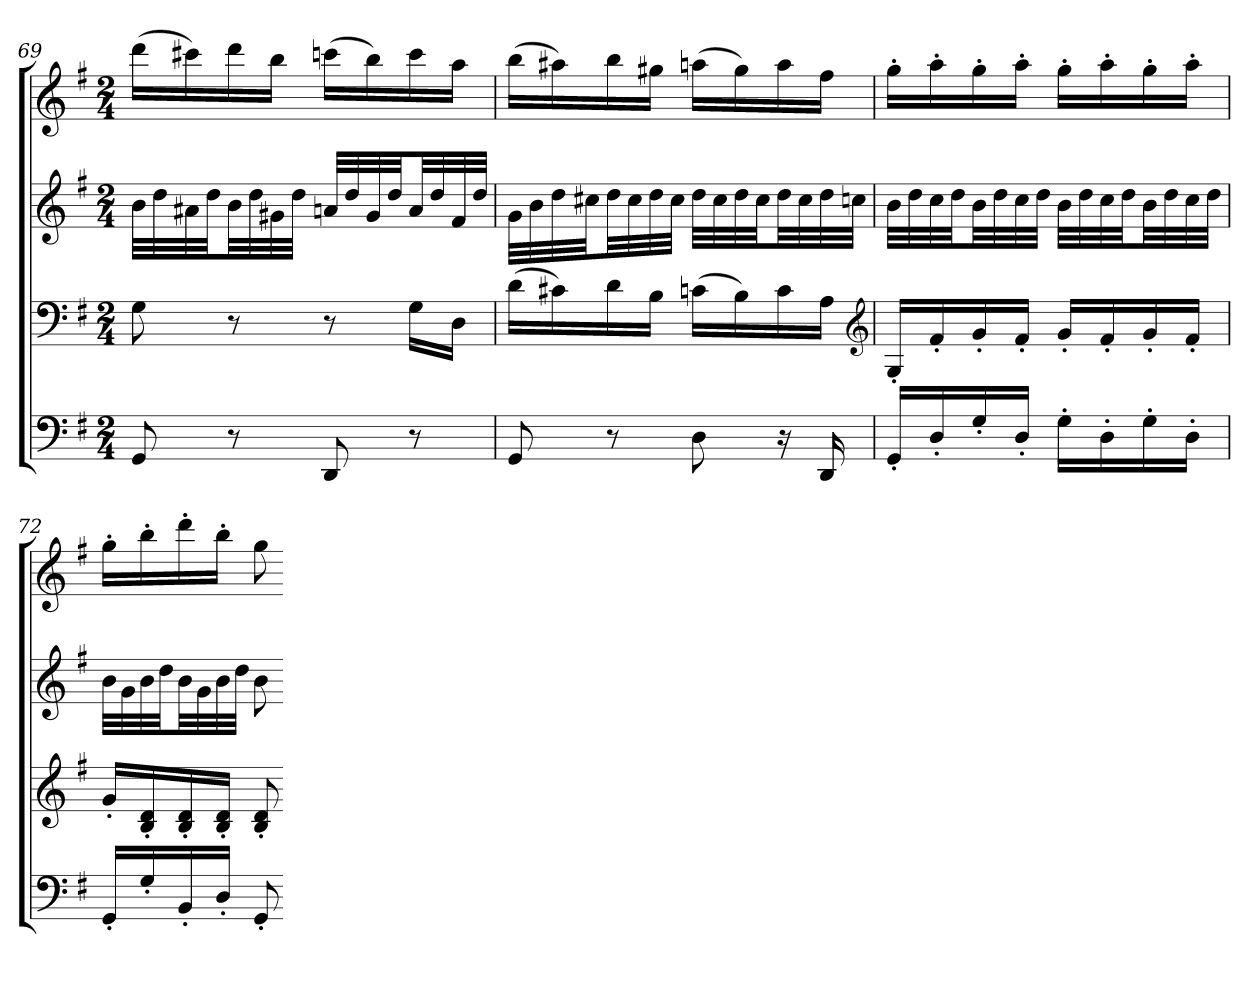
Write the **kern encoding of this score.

**kern	**kern	**kern	**kern
*part4	*part3	*part2	*part1
*staff4	*staff3	*staff2	*staff1
*clefF4	*clefF4	*clefG2	*clefG2
*k[f#]	*k[f#]	*k[f#]	*k[f#]
*G:	*G:	*G:	*G:
*M2/4	*M2/4	*M2/4	*M2/4
=69	=69	=69	=69
8GG	8G	32bLLL	(16dddLL
.	.	32dd	.
.	.	32a#X	16ccc#X)
.	.	32ddJJ	.
8r	8r	32bLL	16ddd
.	.	32dd	.
.	.	32g#X	16bbJJ
.	.	32ddJJJ	.
8DD	8r	32anLLL	(16cccnLL
.	.	32dd	.
.	.	32g#	16bb)
.	.	32ddJJ	.
8r	16GLL	32aLL	16ccc
.	.	32dd	.
.	16DJJ	32f#	16aaJJ
.	.	32ddJJJ	.
=70	=70	=70	=70
8GG	(16dLL	32gLLL	(16bbLL
.	.	32b	.
.	16c#X)	32dd	16aa#X)
.	.	32cc#XJJ	.
8r	16d	32ddLL	16bb
.	.	32cc#	.
.	16BJJ	32dd	16gg#XJJ
.	.	32cc#JJJ	.
8D	(16cnLL	32ddLLL	(16aanLL
.	.	32cc#	.
.	16B)	32dd	16gg#)
.	.	32cc#JJ	.
16r	16c	32ddLL	16aa
.	.	32cc#	.
16DD	16AJJ	32dd	16ff#JJ
.	.	32ccnJJJ	.
*	*clefG2	*	*
=71	=71	=71	=71
16GG'LL	16G'LL	32bLLL	16gg'LL
.	.	32dd	.
16D'	16f#'	32cc	16aa'
.	.	32ddJJ	.
16G'	16g'	32bLL	16gg'
.	.	32dd	.
16D'JJ	16f#'JJ	32cc	16aa'JJ
.	.	32ddJJJ	.
16G'LL	16g'LL	32bLLL	16gg'LL
.	.	32dd	.
16D'	16f#'	32cc	16aa'
.	.	32ddJJ	.
16G'	16g'	32bLL	16gg'
.	.	32dd	.
16D'JJ	16f#'JJ	32cc	16aa'JJ
.	.	32ddJJJ	.
=72	=72	=72	=72
16GG'LL	16g'LL	32bLLL	16gg'LL
.	.	32g	.
16G'	16B' 16d'	32b	16bb'
.	.	32ddJJ	.
16BB'	16B' 16d'	32bLL	16ddd'
.	.	32g	.
16D'JJ	16B' 16d'JJ	32b	16bb'JJ
.	.	32ddJJJ	.
8GG'	8B' 8d'	8b	8gg
=-	=-	=-	=-
*-	*-	*-	*-
